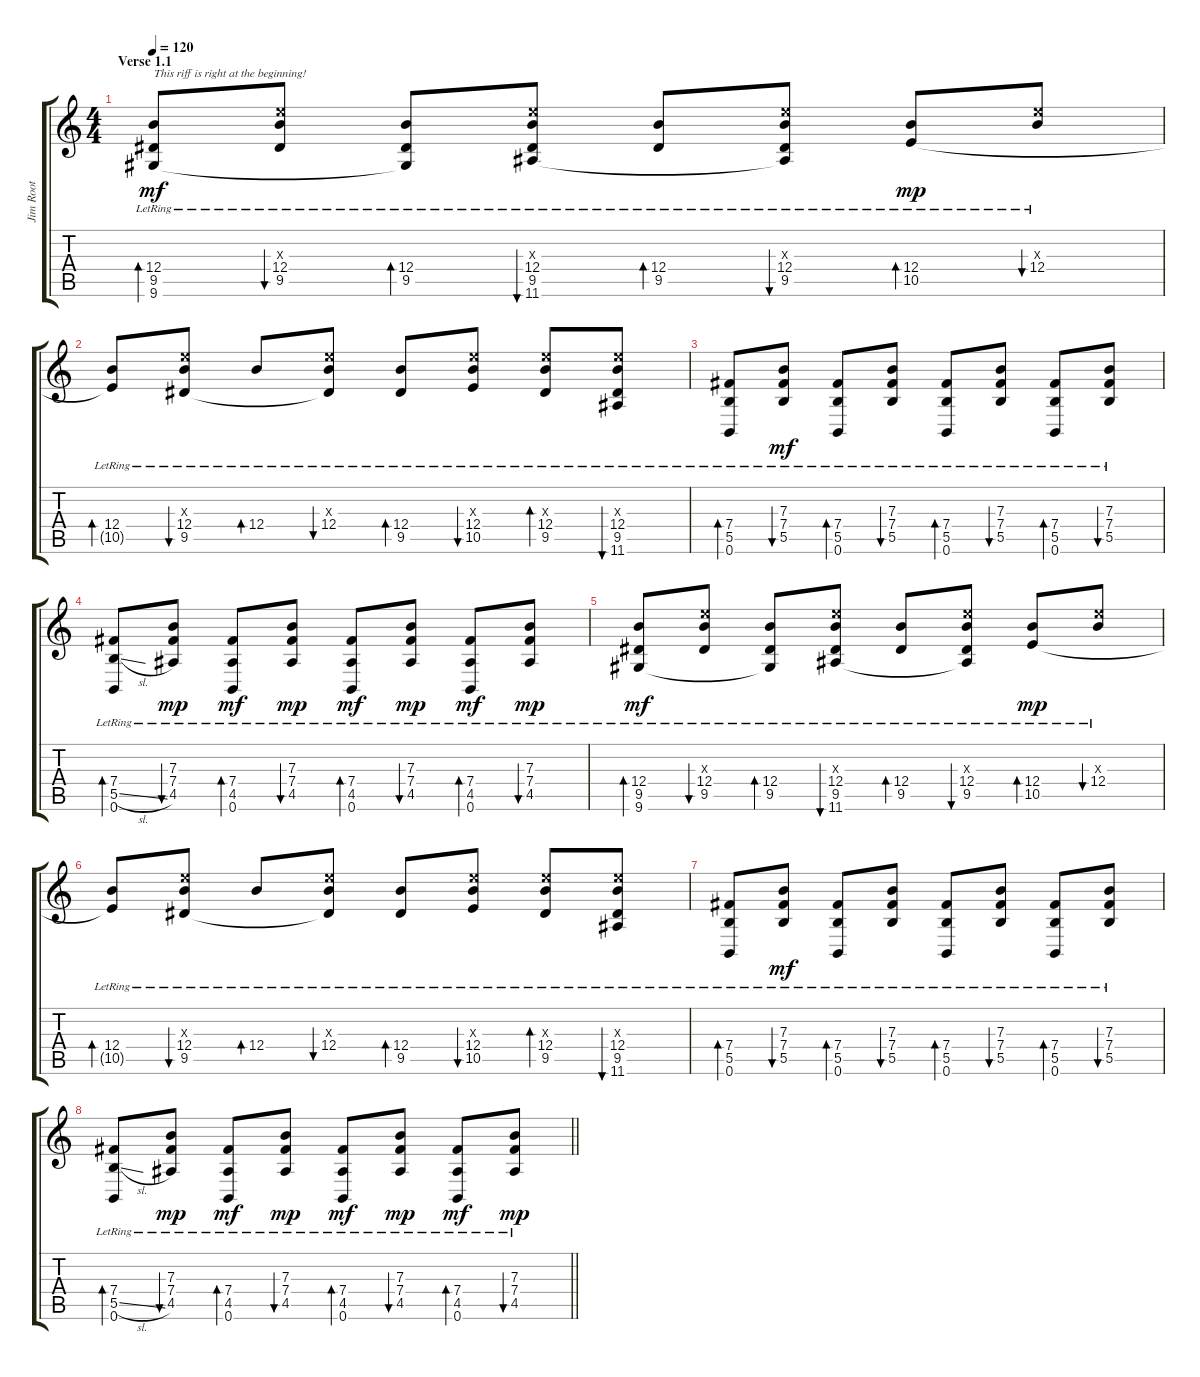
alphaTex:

\track ("Jim Root" "Jim Root") {instrument acousticguitarsteel}
\staff {score tabs}
\tuning (Db4 Ab3 E3 B2 Gb2 B1) {hide}
\ts (4 4)
\section ("" "Verse 1.1")
\tempo 120
\clef g2
\ks c
(12.4{lr} 9.5{lr} 9.6{lr}).8{bd 120 txt "This riff is right at the beginning!" dy mf} (12.3{x} 12.4{lr} 9.5{lr}).8{bu 120} (12.4{lr} 9.5{lr} 9.6{t}).8{bd 120} (12.3{x} 12.4{lr} 9.5{lr} 11.6{lr}).8{bu 120} (12.4{lr} 9.5{lr}).8{bd 120} (12.3{x} 12.4{lr} 9.5{lr} 11.6{t}).8{bu 120} (12.4{lr} 10.5{lr}).8{bd 120 dy mp} (12.3{x} 12.4{lr}).8{bu 120} |
(12.4{lr} 10.5{t}).8{bd 120} (12.3{x} 12.4{lr} 9.5{lr}).8{bu 120} 12.4{lr}.8{bd 120} (12.3{x} 12.4{lr} 9.5{t}).8{bu 120} (12.4{lr} 9.5{lr}).8{bd 60} (12.3{x} 12.4{lr} 10.5{lr}).8{bu 60} (12.3{x} 12.4{lr} 9.5{lr}).8{bd 60} (12.3{x} 12.4{lr} 9.5{lr} 11.6{lr}).8{bu 60} |
(7.4{lr} 5.5{lr} 0.6{lr}).8{bd 60} (7.3{lr} 7.4{lr} 5.5{lr}).8{bu 60 dy mf} (7.4{lr} 5.5{lr} 0.6{lr}).8{bd 60} (7.3{lr} 7.4{lr} 5.5{lr}).8{bu 60} (7.4{lr} 5.5{lr} 0.6{lr}).8{bd 60} (7.3{lr} 7.4{lr} 5.5{lr}).8{bu 60} (7.4{lr} 5.5{lr} 0.6{lr}).8{bd 60} (7.3{lr} 7.4{lr} 5.5{lr}).8{bu 60} |
(7.4{lr} 5.5{sl lr} 0.6{lr}).8{bd 60} (7.3{lr} 7.4{lr} 4.5{lr}).8{bu 60 dy mp} (7.4{lr} 4.5{lr} 0.6{lr}).8{bd 60 dy mf} (7.3{lr} 7.4{lr} 4.5{lr}).8{bu 60 dy mp} (7.4{lr} 4.5{lr} 0.6{lr}).8{bd 60 dy mf} (7.3{lr} 7.4{lr} 4.5{lr}).8{bu 60 dy mp} (7.4{lr} 4.5{lr} 0.6{lr}).8{bd 60 dy mf} (7.3{lr} 7.4{lr} 4.5{lr}).8{bu 60 dy mp} |
(12.4{lr} 9.5{lr} 9.6{lr}).8{bd 120 dy mf} (12.3{x} 12.4{lr} 9.5{lr}).8{bu 120} (12.4{lr} 9.5{lr} 9.6{t}).8{bd 120} (12.3{x} 12.4{lr} 9.5{lr} 11.6{lr}).8{bu 120} (12.4{lr} 9.5{lr}).8{bd 120} (12.3{x} 12.4{lr} 9.5{lr} 11.6{t}).8{bu 120} (12.4{lr} 10.5{lr}).8{bd 120 dy mp} (12.3{x} 12.4{lr}).8{bu 120} |
(12.4{lr} 10.5{t}).8{bd 120} (12.3{x} 12.4{lr} 9.5{lr}).8{bu 120} 12.4{lr}.8{bd 120} (12.3{x} 12.4{lr} 9.5{t}).8{bu 120} (12.4{lr} 9.5{lr}).8{bd 60} (12.3{x} 12.4{lr} 10.5{lr}).8{bu 60} (12.3{x} 12.4{lr} 9.5{lr}).8{bd 60} (12.3{x} 12.4{lr} 9.5{lr} 11.6{lr}).8{bu 60} |
(7.4{lr} 5.5{lr} 0.6{lr}).8{bd 60} (7.3{lr} 7.4{lr} 5.5{lr}).8{bu 60 dy mf} (7.4{lr} 5.5{lr} 0.6{lr}).8{bd 60} (7.3{lr} 7.4{lr} 5.5{lr}).8{bu 60} (7.4{lr} 5.5{lr} 0.6{lr}).8{bd 60} (7.3{lr} 7.4{lr} 5.5{lr}).8{bu 60} (7.4{lr} 5.5{lr} 0.6{lr}).8{bd 60} (7.3{lr} 7.4{lr} 5.5{lr}).8{bu 60} |
\barLineRight lightlight
(7.4{lr} 5.5{sl lr} 0.6{lr}).8{bd 60} (7.3{lr} 7.4{lr} 4.5{lr}).8{bu 60 dy mp} (7.4{lr} 4.5{lr} 0.6{lr}).8{bd 60 dy mf} (7.3{lr} 7.4{lr} 4.5{lr}).8{bu 60 dy mp} (7.4{lr} 4.5{lr} 0.6{lr}).8{bd 60 dy mf} (7.3{lr} 7.4{lr} 4.5{lr}).8{bu 60 dy mp} (7.4{lr} 4.5{lr} 0.6{lr}).8{bd 60 dy mf} (7.3{lr} 7.4{lr} 4.5{lr}).8{bu 60 dy mp}
